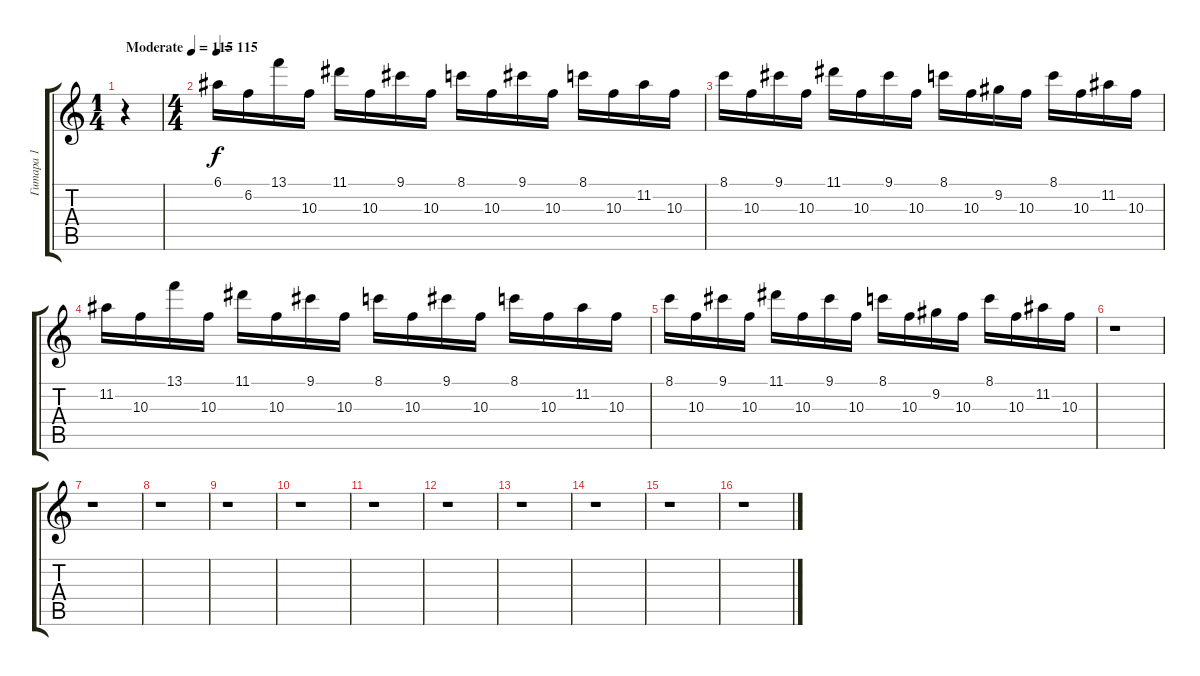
\track ("Гитара 1" "Гитара 1") {instrument distortionguitar}
\staff {score tabs}
\tuning (E4 B3 G3 D3 A2 E2) {hide}
\ts (1 4)
\tempo (115 "Moderate")
\clef g2
\ks c
r.4{dy f instrument distortionguitar} |
\ts (4 4)
\tempo 115
6.1.16 6.2.16 13.1.16 10.3.16 11.1.16 10.3.16 9.1.16 10.3.16 8.1.16 10.3.16 9.1.16 10.3.16 8.1.16 10.3.16 11.2.16 10.3.16 |
8.1.16 10.3.16 9.1.16 10.3.16 11.1.16 10.3.16 9.1.16 10.3.16 8.1.16 10.3.16 9.2.16 10.3.16 8.1.16 10.3.16 11.2.16 10.3.16 |
11.2.16 10.3.16 13.1.16 10.3.16 11.1.16 10.3.16 9.1.16 10.3.16 8.1.16 10.3.16 9.1.16 10.3.16 8.1.16 10.3.16 11.2.16 10.3.16 |
8.1.16 10.3.16 9.1.16 10.3.16 11.1.16 10.3.16 9.1.16 10.3.16 8.1.16 10.3.16 9.2.16 10.3.16 8.1.16 10.3.16 11.2.16 10.3.16 |
r.1 |
r.1 |
r.1 |
r.1 |
r.1 |
r.1 |
r.1 |
r.1 |
r.1 |
r.1 |
r.1
